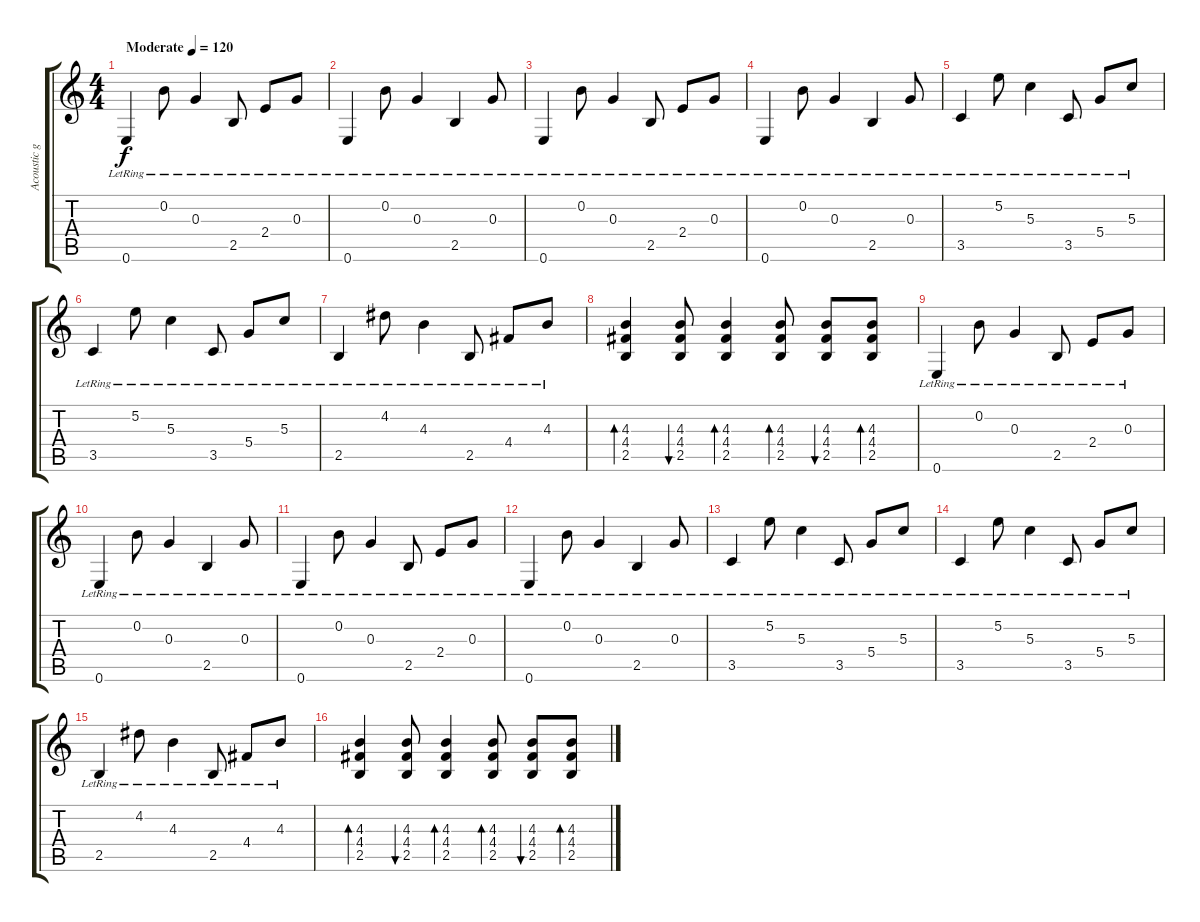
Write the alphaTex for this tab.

\track ("Acoustic guitar" "Acoustic g") {instrument acousticguitarsteel}
\staff {score tabs}
\tuning (E4 B3 G3 D3 A2 E2) {hide}
\ts (4 4)
\tempo (120 "Moderate")
\clef g2
\ks c
0.6{lr}.4{dy f instrument acousticguitarsteel} 0.2{lr}.8 0.3{lr}.4 2.5{lr}.8 2.4{lr}.8 0.3{lr}.8 |
0.6{lr}.4 0.2{lr}.8 0.3{lr}.4 2.5{lr}.4 0.3{lr}.8 |
0.6{lr}.4 0.2{lr}.8 0.3{lr}.4 2.5{lr}.8 2.4{lr}.8 0.3{lr}.8 |
0.6{lr}.4 0.2{lr}.8 0.3{lr}.4 2.5{lr}.4 0.3{lr}.8 |
3.5{lr}.4 5.2{lr}.8 5.3{lr}.4 3.5{lr}.8 5.4{lr}.8 5.3{lr}.8 |
3.5{lr}.4 5.2{lr}.8 5.3{lr}.4 3.5{lr}.8 5.4{lr}.8 5.3{lr}.8 |
2.5{lr}.4 4.2{lr}.8 4.3{lr}.4 2.5{lr}.8 4.4{lr}.8 4.3{lr}.8 |
(4.3 4.4 2.5).4{bd 60} (4.3 4.4 2.5).8{bu 60} (4.3 4.4 2.5).4{bd 60} (4.3 4.4 2.5).8{bd 60} (4.3 4.4 2.5).8{bu 60} (4.3 4.4 2.5).8{bd 60} |
0.6{lr}.4 0.2{lr}.8 0.3{lr}.4 2.5{lr}.8 2.4{lr}.8 0.3{lr}.8 |
0.6{lr}.4 0.2{lr}.8 0.3{lr}.4 2.5{lr}.4 0.3{lr}.8 |
0.6{lr}.4 0.2{lr}.8 0.3{lr}.4 2.5{lr}.8 2.4{lr}.8 0.3{lr}.8 |
0.6{lr}.4 0.2{lr}.8 0.3{lr}.4 2.5{lr}.4 0.3{lr}.8 |
3.5{lr}.4 5.2{lr}.8 5.3{lr}.4 3.5{lr}.8 5.4{lr}.8 5.3{lr}.8 |
3.5{lr}.4 5.2{lr}.8 5.3{lr}.4 3.5{lr}.8 5.4{lr}.8 5.3{lr}.8 |
2.5{lr}.4 4.2{lr}.8 4.3{lr}.4 2.5{lr}.8 4.4{lr}.8 4.3{lr}.8 |
(4.3 4.4 2.5).4{bd 60} (4.3 4.4 2.5).8{bu 60} (4.3 4.4 2.5).4{bd 60} (4.3 4.4 2.5).8{bd 60} (4.3 4.4 2.5).8{bu 60} (4.3 4.4 2.5).8{bd 60}
